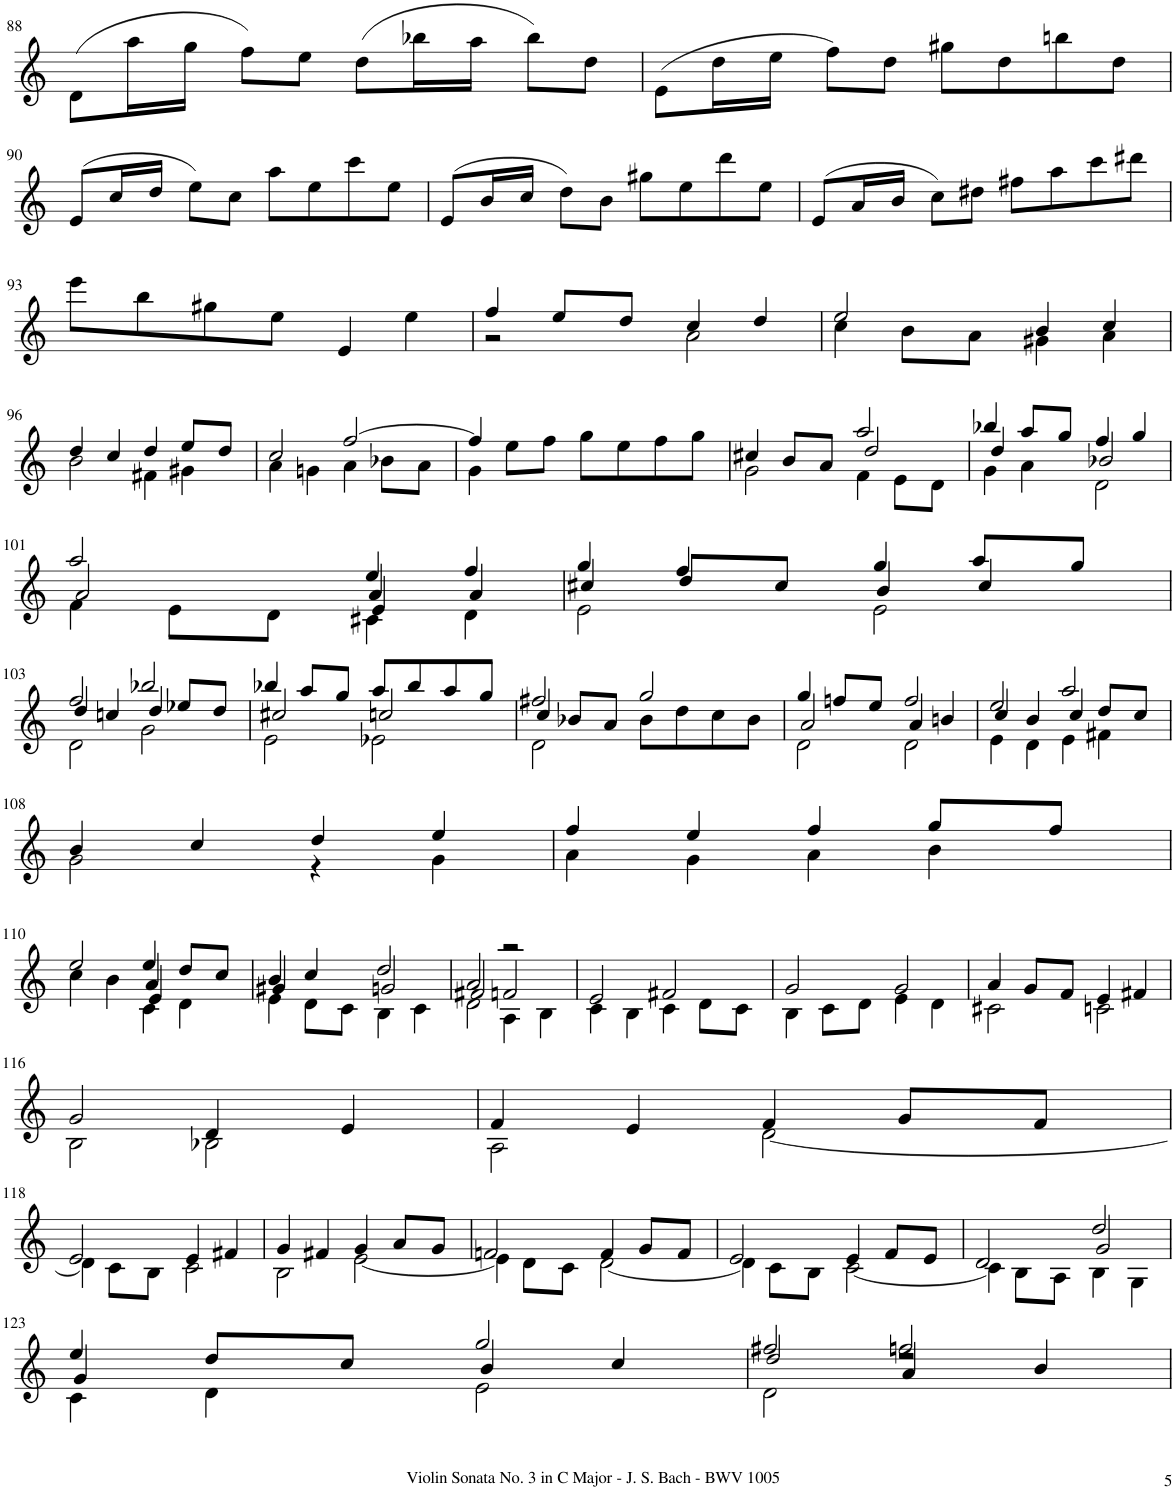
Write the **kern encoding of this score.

**kern
*part1
*staff1
*I"Violin
*I'Vln.
!!LO:PB:g=z
*clefG2
*k[]
*M2/2
*met(c|)
=88
(8d\L
16aa\L
16gg\JJ
8ff\L)
8ee\J
(8dd\L
16bb-X\L
16aa\JJ
8bb-\L)
8dd\J
=89
(8e\L
16dd\L
16ee\JJ
8ff\L)
8dd\J
8gg#X\L
8dd\
8bbn\
8dd\J
!!LO:LB:g=z
=90
(8e/L
16cc/L
16dd/JJ
8ee\L)
8cc\J
8aa\L
8ee\
8ccc\
8ee\J
=91
(8e/L
16b/L
16cc/JJ
8dd\L)
8b\J
8gg#X\L
8ee\
8ddd\
8ee\J
=92
(8e/L
16a/L
16b/JJ
8cc\L)
8dd#X\J
8ff#X\L
8aa\
8ccc\
8ddd#X\J
!!LO:LB:g=z
=93
8eee\L
8bb\
8gg#X\
8ee\J
4e/
4ee\
=94
*^
4ff/	2r
8ee/L	.
8dd/J	.
4cc/	2a\
4dd/	.
=95	=95
2ee/	4cc\
.	8b\L
.	8a\J
4b/	4g#X\
4cc/	4a\
!!LO:LB:g=z	!!
=96	=96
4dd/	2b\
4cc/	.
4dd/	4f#X\
8ee/L	4g#X\
8dd/J	.
=97	=97
2cc/	4a\
.	4gn\
[2ff/	4a\
.	8b-X\L
.	8a\J
=98	=98
4ff/]	4g\
8ee\L	4ryy
8ff\J	.
8gg\L	2ryy
8ee\	.
8ff\	.
8gg\J	.
=99	=99
*	*^
4cc#X/	2g\	2ryy
8b/L	.	.
8a/J	.	.
2aa/	4f\	2dd/
.	8e\L	.
.	8d\J	.
=100	=100	=100
4bb-X/	4g\	4dd/
8aa/L	4a\	4ryy
8gg/J	.	.
4ff/	2d\	2b-X/
4gg/	.	.
!!LO:LB:g=z	!!	!!
=101	=101	=101
*	*	*^
2aa/	4f\	2a/	2ryy
.	8e\L	.	.
.	8d\J	.	.
4ee/	4c#X\	4a/	4e/
4ff/	4d\	4a/	4ryy
*	*	*v	*v
=102	=102	=102
4gg/	2e\	4cc#X/
4ff/	.	8dd/L
.	.	8cc#/J
4gg/	2e\	4b/
8aa/L	.	4cc#/
8gg/J	.	.
!!LO:LB:g=z	!!	!!
=103	=103	=103
2ff/	2d\	4dd/
.	.	4ccn/
2bb-X/	2g\	4dd/
.	.	8ee-X/L
.	.	8dd/J
=104	=104	=104
4bb-X/	2e\	2cc#X/
8aa/L	.	.
8gg/J	.	.
8aa/L	2e-X\	2ccn/
8bb-/	.	.
8aa/	.	.
8gg/J	.	.
=105	=105	=105
2ff#X/	2d\	4cc/
.	.	8b-X/L
.	.	8a/J
2gg/	8b-\L	2ryy
.	8dd\	.
.	8cc\	.
.	8b-\J	.
=106	=106	=106
4gg/	2d\	2a/
8ffn/L	.	.
8ee/J	.	.
2ff/	2d\	4a/
.	.	4bn/
=107	=107	=107
2ee/	4e\	4cc/
.	4d\	4b/
2aa/	4e\	4cc/
.	4f#X\	8dd/L
.	.	8cc/J
*	*v	*v
!!LO:LB:g=z
=108	=108
4b/	2g\
4cc/	.
4dd/	4r
4ee/	4g\
=109	=109
4ff/	4a\
4ee/	4g\
4ff/	4a\
8gg/L	4b\
8ff/J	.
!!LO:LB:g=z	!!
=110	=110
*^	*^
2ee/	4cc\	2ryy	2ryy
.	4b\	.	.
4ee/	4c\	4a/	4e/
8dd/L	4d\	4ryy	4ryy
8cc/J	.	.	.
*	*	*v	*v
=111	=111	=111
4b/	4e\	4g#X/
4cc/	8d\L	4ryy
.	8c\J	.
2dd/	4B\	2gn/
.	4c\	.
=112	=112	=112
2a/	2d\	2f#X/
2r	4A\	2fn/
.	4B\	.
*	*v	*v
=113	=113
2e/	4c\
.	4B\
2f#X/	4c\
.	8d\L
.	8c\J
=114	=114
2g/	4B\
.	8c\L
.	8d\J
2g/	4e\
.	4d\
=115	=115
4a/	2c#X\
8g/L	.
8f/J	.
4e/	2cn\
4f#X/	.
!!LO:LB:g=z	!!
=116	=116
2g/	2B\
4d/	2B-X\
4e/	.
=117	=117
4f/	2A\
4e/	.
4f/	[2d\
8g/L	.
8f/J	.
!!LO:LB:g=z	!!
=118	=118
2e/	4d\]
.	8c\L
.	8B\J
4e/	2c\
4f#X/	.
=119	=119
4g/	2B\
4f#X/	.
4g/	[2e\
8a/L	.
8g/J	.
=120	=120
2fn/	4e\]
.	8d\L
.	8c\J
4f/	[2d\
8g/L	.
8f/J	.
=121	=121
2e/	4d\]
.	8c\L
.	8B\J
4e/	[2c\
8f/L	.
8e/J	.
=122	=122
*	*^
2d/	4c\]	2ryy
.	8B\L	.
.	8A\J	.
2dd/	4B\	2g/
.	4G\	.
!!LO:LB:g=z	!!	!!
=123	=123	=123
4ee/	4c\	4g/
8dd/L	4d\	4ryy
8cc/J	.	.
2gg/	2e\	4b/
.	.	4cc/
=124	=124	=124
2ff#X/	2d\	2dd/
2ffn/	2r	4a/
.	.	4b/
*v	*v	*v
=
*-
